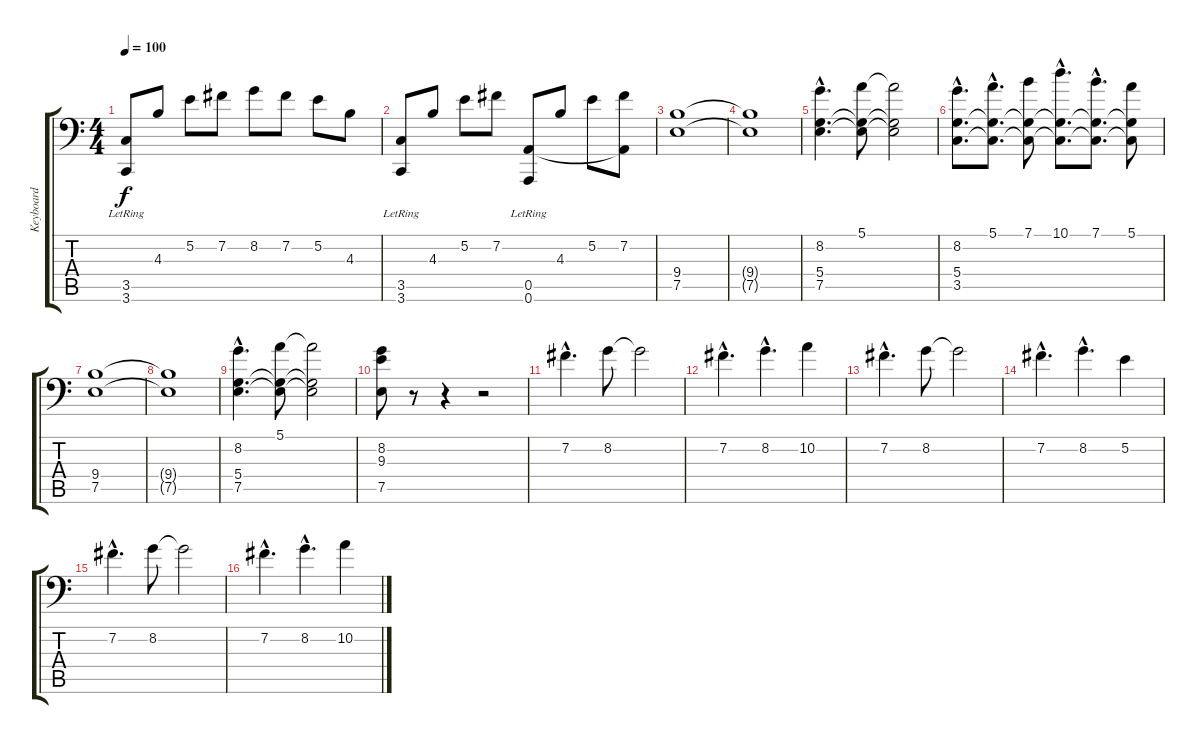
\track ("Keyboard" "Keyboard") {instrument stringensemble1}
\staff {score tabs}
\tuning (E4 B3 G3 D3 A2 A1) {hide}
\ts (4 4)
\tempo 100
\clef f4
\ks c
(3.5{lr} 3.6{lr}).8{dy f} 4.3.8 5.2.8 7.2.8 8.2.8 7.2.8 5.2.8 4.3.8 |
(3.5{lr} 3.6{lr}).8 4.3.8 5.2.8 7.2.8 (0.5 0.6{lr}).8 4.3.8 5.2.8 (7.2 0.5{t}).8 |
(9.4 7.5).1{instrument stringensemble1} |
(9.4{t} 7.5{t}).1 |
(8.2{hac} 5.4{hac} 7.5{hac}).4{d} (5.1 5.4{t} 7.5{t}).8 (5.1{t} 5.4{t} 7.5{t}).2 |
(8.2{hac} 5.4{hac} 3.5{hac}).8{d} (5.1{hac} 5.4{hac t} 3.5{hac t}).8{d} (7.1 5.4{t} 3.5{t}).8 (10.1{hac} 5.4{hac t} 3.5{hac t}).8{d} (7.1{hac} 5.4{hac t} 3.5{hac t}).8{d} (5.1 5.4{t} 3.5{t}).8 |
(9.4 7.5).1 |
(9.4{t} 7.5{t}).1 |
(8.2{hac} 5.4{hac} 7.5{hac}).4{d} (5.1 5.4{t} 7.5{t}).8 (5.1{t} 5.4{t} 7.5{t}).2 |
(8.2 9.3 7.5).8 r.8 r.4 r.2 |
7.2{hac}.4{d instrument choiraahs} 8.2.8 8.2{t}.2 |
7.2{hac}.4{d} 8.2{hac}.4{d} 10.2.4 |
7.2{hac}.4{d} 8.2.8 8.2{t}.2 |
7.2{hac}.4{d} 8.2{hac}.4{d} 5.2.4 |
7.2{hac}.4{d} 8.2.8 8.2{t}.2 |
7.2{hac}.4{d} 8.2{hac}.4{d} 10.2.4
